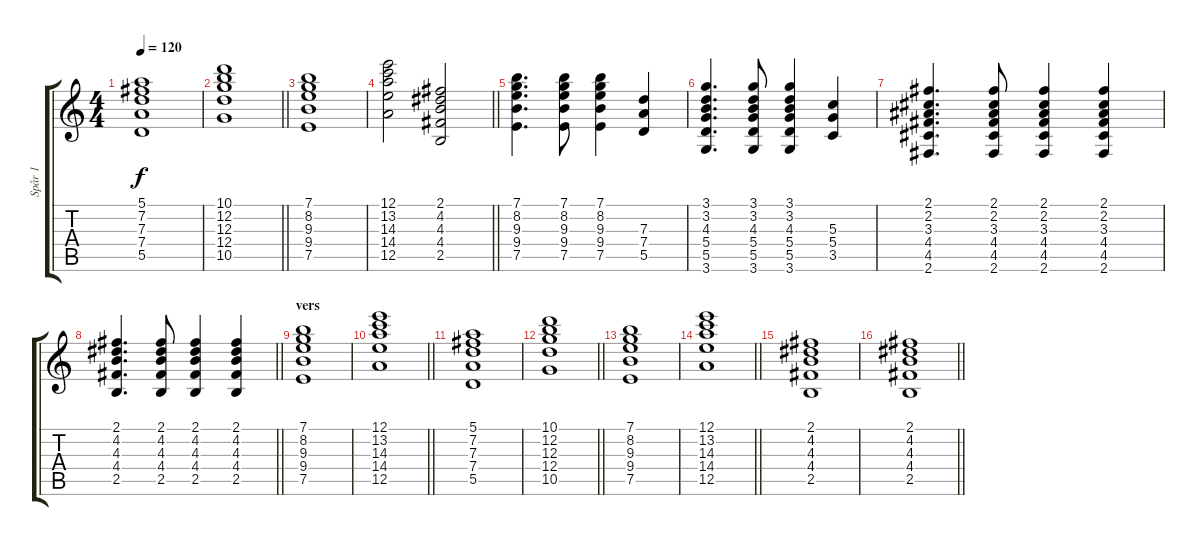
\track ("Spår 1" "Spår 1") {instrument electricguitarjazz}
\staff {score tabs}
\tuning (E4 B3 G3 D3 A2 E2) {hide}
\ts (4 4)
\tempo 120
\clef g2
\ks c
(5.1 7.2 7.3 7.4 5.5).1{dy f} |
\barLineRight lightlight
(10.1 12.2 12.3 12.4 10.5).1 |
(7.1 8.2 9.3 9.4 7.5).1 |
\barLineRight lightlight
(12.1 13.2 14.3 14.4 12.5).2 (2.1 4.2 4.3 4.4 2.5).2 |
(7.1 8.2 9.3 9.4 7.5).4{d} (7.1 8.2 9.3 9.4 7.5).8 (7.1 8.2 9.3 9.4 7.5).4 (7.3 7.4 5.5).4 |
(3.1 3.2 4.3 5.4 5.5 3.6).4{d} (3.1 3.2 4.3 5.4 5.5 3.6).8 (3.1 3.2 4.3 5.4 5.5 3.6).4 (5.3 5.4 3.5).4 |
(2.1 2.2 3.3 4.4 4.5 2.6).4{d} (2.1 2.2 3.3 4.4 4.5 2.6).8 (2.1 2.2 3.3 4.4 4.5 2.6).4 (2.1 2.2 3.3 4.4 4.5 2.6).4 |
\barLineRight lightlight
(2.1 4.2 4.3 4.4 2.5).4{d} (2.1 4.2 4.3 4.4 2.5).8 (2.1 4.2 4.3 4.4 2.5).4 (2.1 4.2 4.3 4.4 2.5).4 |
\section ("" "vers")
(7.1 8.2 9.3 9.4 7.5).1 |
\barLineRight lightlight
(12.1 13.2 14.3 14.4 12.5).1 |
(5.1 7.2 7.3 7.4 5.5).1 |
\barLineRight lightlight
(10.1 12.2 12.3 12.4 10.5).1 |
(7.1 8.2 9.3 9.4 7.5).1 |
\barLineRight lightlight
(12.1 13.2 14.3 14.4 12.5).1 |
(2.1 4.2 4.3 4.4 2.5).1 |
\barLineRight lightlight
(2.1 4.2 4.3 4.4 2.5).1
